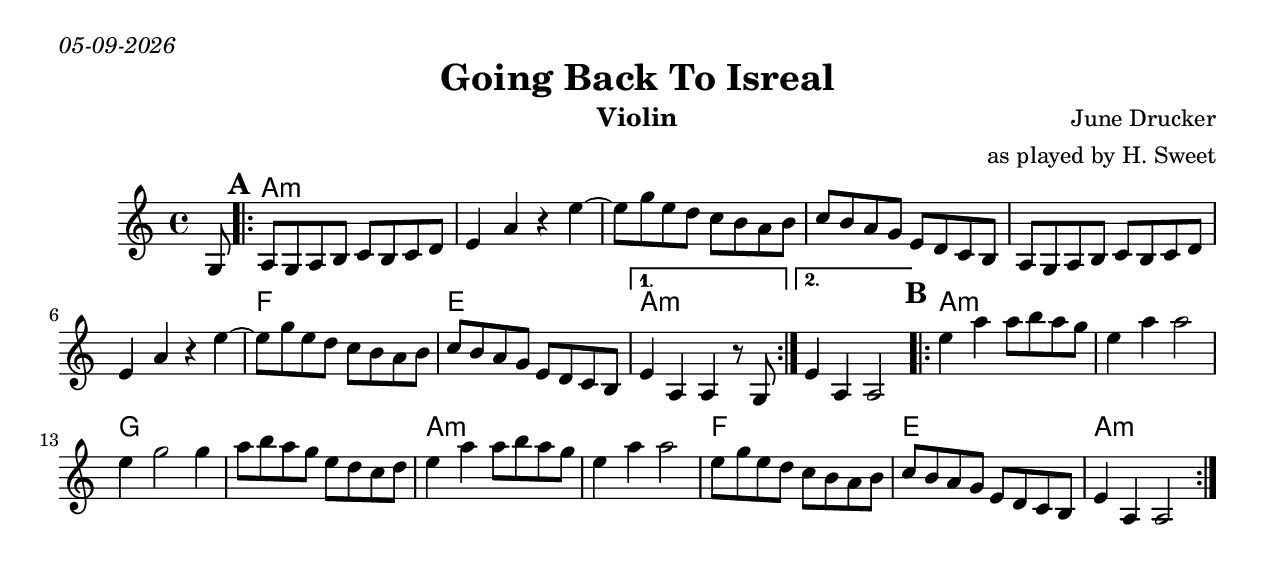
\version "2.18.0"
\include "english.ly"
%\pointAndClickOff
\paper{
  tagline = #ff
  print-all-headers = ##t
  #(set-paper-size "letter")
}
date = #(strftime "%d-%m-%Y" (localtime (current-time)))

\markup{ \italic{ \date }  }

%\markup{ Got something to say? }

global = {
  \clef treble
  \key a \minor
  \time 4/4
  \set Score.markFormatter = #format-mark-box-alphabet
}

%#################################### Melody ########################
%melody =  \transpose c d \relative c' {  %transpose for clarinet
theme = {
  a8 g a b c b c d
  e4 a r e'~
  e8 g8 e d c b a b
  c8 b a g
  e8 d c b
}

melody = \relative c' {
  \global
  \partial 8 g8 %lead in notes

  \repeat volta 2{
   \mark \default
   \theme
   \theme
   %e4 a, a2~


  }
  \alternative {
    {e4 a, a r8 g8}

    {e'4 a, a2 }
  }

  \repeat volta 2{
   \mark \default
   e''4 a a8 b a g
  e4 a a2
  e4 g2 g4|
  a8 b a g e d c d

  e4 a a8 b a g
  e4 a a2

  e8 g8 e d c b a b
  c8 b a g
  e8 d c b
   e4 a, a2~
  }


}
%################################# Lyrics #####################
%\addlyrics{ \set stanza = #"1. " }
%################################# Chords #######################
harmonies = \chordmode {
 s8
 a1*6:m
 f1
 e1
 a1*2:m
 % B
 a1*2:m
 g1*2
 a1*2:m
 f1
 e1
 a1:m
}

\score {
  <<
    \new ChordNames {
      \set chordChanges = ##f
      \harmonies
    }
    \new Staff   \melody
  >>
  \header{
    title= "Going Back To Isreal"
    subtitle=""
    composer= "June Drucker"
    instrument = "Violin"
    arranger= "as played by H. Sweet"
  }
  \midi{\tempo 4 = 120}
  \layout{indent = 1.0\cm}
}
%{
% more verses:
\markup{}
\markup {
  \fill-line {
    \hspace #0.1 % distance from left margin
    \column {
      \line { "1."
	\column {
	  ""
	}
      }
      \hspace #0.2 % vertical distance between verses
      \line { "2."
	\column {
	 ""
	}
      }
    }
    \hspace #0.1  % horiz. distance between columns
    \column {
      \line { "3."
	\column {
	  ""
	}
      }
      \hspace #0.2 % distance between verses
      \line { "4."
	\column {
	 ""
	}
      }
    }
    \hspace #0.1 % distance to right margin
  }
}

%}
